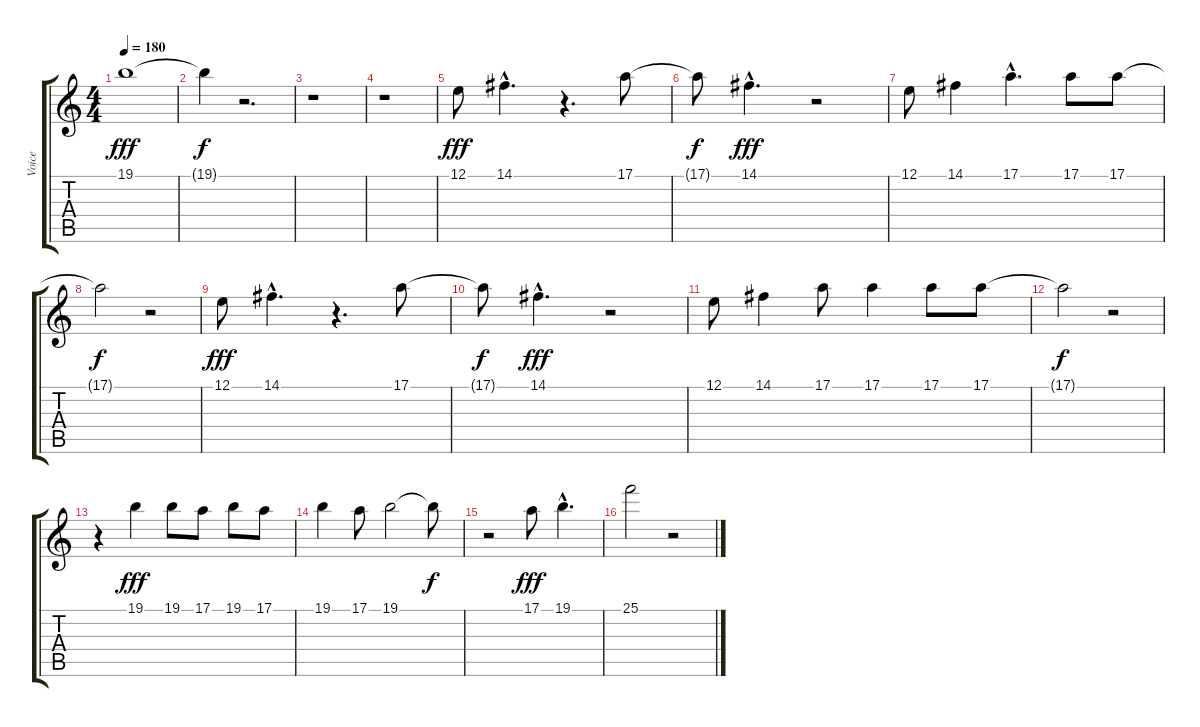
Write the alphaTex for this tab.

\track ("Voice" "Voice") {instrument flute}
\staff {score tabs}
\tuning (E4 B3 G3 D3 A2 E2) {hide}
\ts (4 4)
\tempo 180
\clef g2
\ks c
19.1.1{dy fff} |
19.1{t}.4{dy f} r.2{d} |
r.1 |
r.1 |
12.1.8{dy fff} 14.1{hac}.4{d} r.4{d} 17.1.8 |
17.1{t}.8{dy f} 14.1{hac}.4{d dy fff} r.2 |
12.1.8 14.1.4 17.1{hac}.4{d} 17.1.8 17.1.8 |
17.1{t}.2{dy f} r.2 |
12.1.8{dy fff} 14.1{hac}.4{d} r.4{d} 17.1.8 |
17.1{t}.8{dy f} 14.1{hac}.4{d dy fff} r.2 |
12.1.8 14.1.4 17.1.8 17.1.4 17.1.8 17.1.8 |
17.1{t}.2{dy f} r.2 |
r.4 19.1.4{dy fff} 19.1.8 17.1.8 19.1.8 17.1.8 |
19.1.4 17.1.8 19.1.2 19.1{t}.8{dy f} |
r.2 17.1.8{dy fff} 19.1{hac}.4{d} |
25.1.2 r.2
